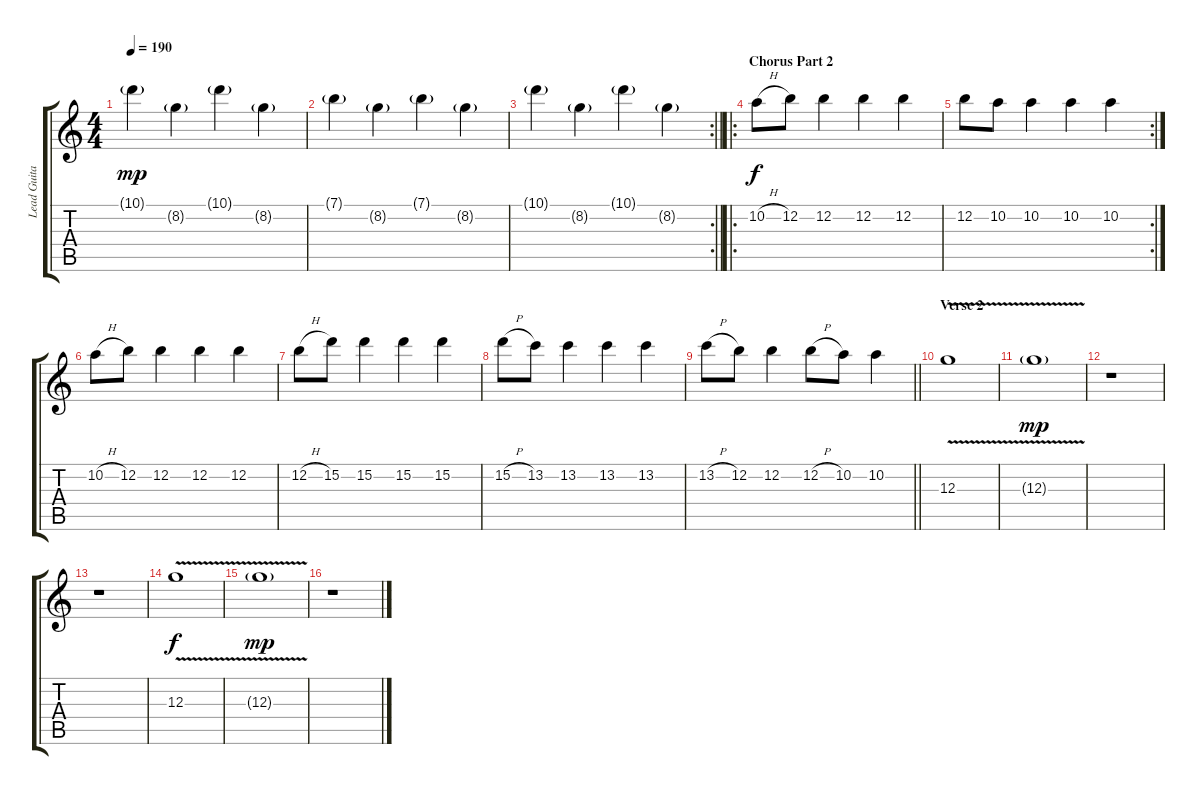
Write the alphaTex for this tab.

\track ("Lead Guitar" "Lead Guita") {instrument overdrivenguitar}
\staff {score tabs}
\tuning (E4 B3 G3 D3 A2 E2) {hide}
\ts (4 4)
\tempo 190
\clef g2
\ks c
10.1{g}.4{dy mp} 8.2{g}.4 10.1{g}.4 8.2{g}.4 |
7.1{g}.4 8.2{g}.4 7.1{g}.4 8.2{g}.4 |
\rc 2
\barLineRight lightlight
10.1{g}.4 8.2{g}.4 10.1{g}.4 8.2{g}.4 |
\ro
\section ("" "Chorus Part 2")
10.2{h}.8{dy f} 12.2.8 12.2.4 12.2.4 12.2.4 |
\rc 2
12.2.8 10.2.8 10.2.4 10.2.4 10.2.4 |
10.2{h}.8 12.2.8 12.2.4 12.2.4 12.2.4 |
12.2{h}.8 15.2.8 15.2.4 15.2.4 15.2.4 |
15.2{h}.8 13.2.8 13.2.4 13.2.4 13.2.4 |
\barLineRight lightlight
13.2{h}.8 12.2.8 12.2.4 12.2{h}.8 10.2.8 10.2.4 |
\section ("" "Verse 2")
12.3{v}.1 |
12.3{v g}.1{dy mp} |
r.1 |
r.1 |
12.3{v}.1{dy f} |
12.3{v g}.1{dy mp} |
r.1
